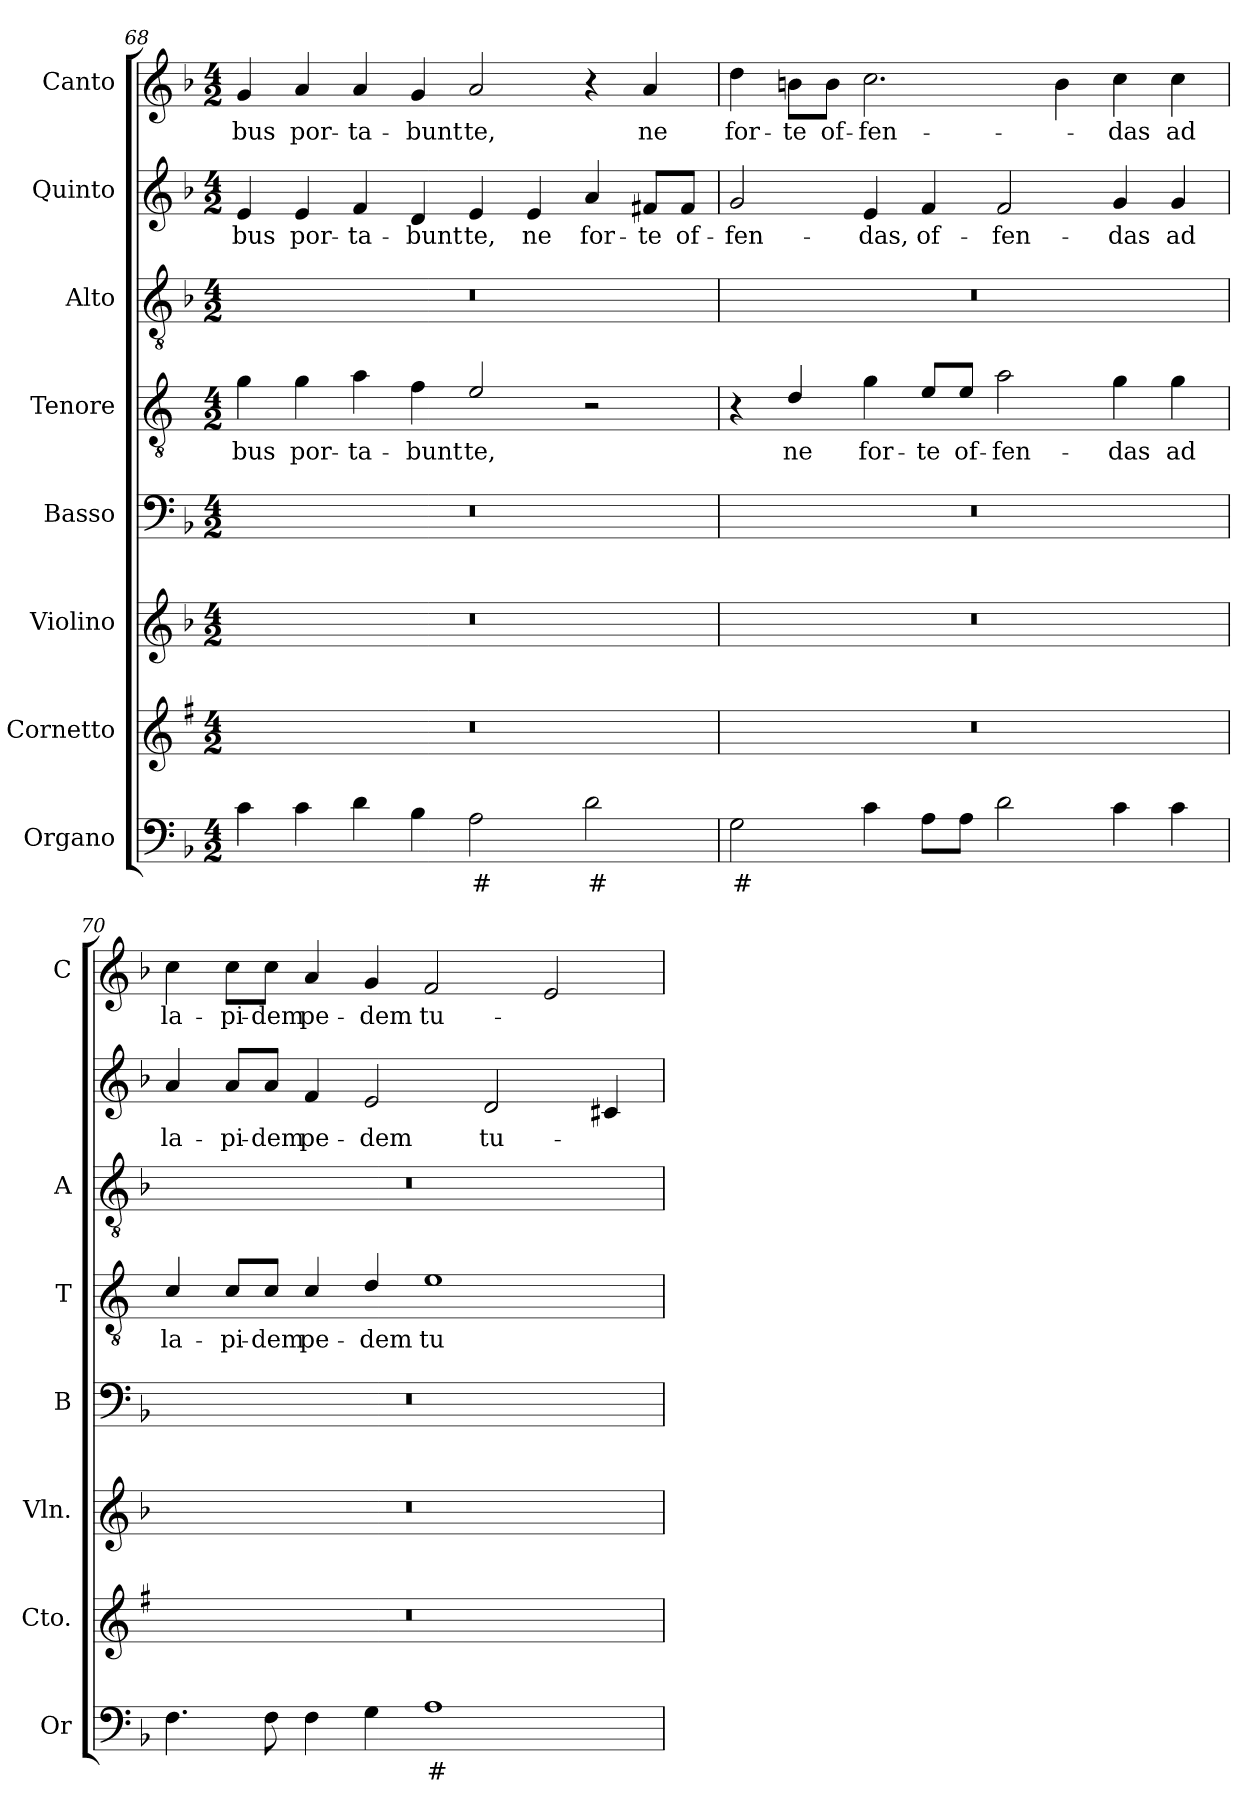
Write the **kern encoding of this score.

**kern	**text	**kern	**kern	**kern	**kern	**text	**kern	**kern	**text	**kern	**text
*part8	*part8	*part7	*part6	*part5	*part4	*part4	*part3	*part2	*part2	*part1	*part1
*staff8	*staff8	*staff7	*staff6	*staff5	*staff4	*staff4	*staff3	*staff2	*staff2	*staff1	*staff1
*I"Organo	*	*I"Cornetto	*I"Violino	*I"Basso	*I"Tenore	*	*I"Alto	*I"Quinto	*	*I"Canto	*
*I'Or	*	*I'Cto.	*I'Vln.	*I'B	*I'T	*	*I'A	*	*	*I'C	*
!!LO:LB:g=z
*clefF4	*	*clefG2	*clefG2	*clefF4	*clefGv2	*	*clefGv2	*clefG2	*	*clefG2	*
*	*	*ITrd1c2	*	*	*ITrd4c7	*	*	*	*	*	*
*k[b-]	*	*k[b-]	*k[b-]	*k[b-]	*k[b-]	*	*k[b-]	*k[b-]	*	*k[b-]	*
*F:	*	*F:	*F:	*F:	*F:	*	*F:	*F:	*	*F:	*
*M4/2	*	*M4/2	*M4/2	*M4/2	*M4/2	*	*M4/2	*M4/2	*	*M4/2	*
=68	=68	=68	=68	=68	=68	=68	=68	=68	=68	=68	=68
!	!	!	!	!	!	!LO:LY:b	!	!	!LO:LY:b	!	!LO:LY:b
4c\	.	0r	0r	0r	4c\	-bus	0r	4e/	-bus	4g/	-bus
!	!	!	!	!	!	!LO:LY:b	!	!	!LO:LY:b	!	!LO:LY:b
4c\	.	.	.	.	4c\	por-	.	4e/	por-	4a/	por-
!	!	!	!	!	!	!LO:LY:b	!	!	!LO:LY:b	!	!LO:LY:b
4d\	.	.	.	.	4d\	-ta-	.	4f/	-ta-	4a/	-ta-
!	!	!	!	!	!	!LO:LY:b	!	!	!LO:LY:b	!	!LO:LY:b
4B-\	.	.	.	.	4B-\	-bunt	.	4d/	-bunt	4g/	-bunt
!	!LO:LY:b	!	!	!	!	!LO:LY:b	!	!	!LO:LY:b	!	!LO:LY:b
2A\	#	.	.	.	2A/	te,	.	4e/	te,	2a/	te,
!	!	!	!	!	!	!	!	!	!LO:LY:b	!	!
.	.	.	.	.	.	.	.	4e/	ne	.	.
!	!LO:LY:b	!	!	!	!	!	!	!	!LO:LY:b	!	!
2d\	#	.	.	.	2r	.	.	4a/	for-	4r	.
!	!	!	!	!	!	!	!	!	!LO:LY:b	!	!LO:LY:b
.	.	.	.	.	.	.	.	8f#X/L	-te	4a/	ne
!	!	!	!	!	!	!	!	!	!LO:LY:b	!	!
.	.	.	.	.	.	.	.	8f#/J	of-	.	.
=69	=69	=69	=69	=69	=69	=69	=69	=69	=69	=69	=69
!	!LO:LY:b	!	!	!	!	!	!	!	!LO:LY:b	!	!LO:LY:b
2G\	#	0r	0r	0r	4r	.	0r	2g/	-fen-	4dd\	for-
!	!	!	!	!	!	!LO:LY:b	!	!	!	!	!LO:LY:b
.	.	.	.	.	4G/	ne	.	.	.	8bn\L	-te
!	!	!	!	!	!	!	!	!	!	!	!LO:LY:b
.	.	.	.	.	.	.	.	.	.	8b\J	of-
!	!	!	!	!	!	!LO:LY:b	!	!	!LO:LY:b	!	!LO:LY:b
4c\	.	.	.	.	4c\	for-	.	4e/	-das,	2.cc\	-fen-
!	!	!	!	!	!	!LO:LY:b	!	!	!LO:LY:b	!	!
8A\L	.	.	.	.	8A/L	-te	.	4f/	of-	.	.
!	!	!	!	!	!	!LO:LY:b	!	!	!	!	!
8A\J	.	.	.	.	8A/J	of-	.	.	.	.	.
!	!	!	!	!	!	!LO:LY:b	!	!	!LO:LY:b	!	!
2d\	.	.	.	.	2d\	-fen-	.	2f/	-fen-	.	.
.	.	.	.	.	.	.	.	.	.	4b\	.
!	!	!	!	!	!	!LO:LY:b	!	!	!LO:LY:b	!	!LO:LY:b
4c\	.	.	.	.	4c\	-das	.	4g/	-das	4cc\	-das
!	!	!	!	!	!	!LO:LY:b	!	!	!LO:LY:b	!	!LO:LY:b
4c\	.	.	.	.	4c\	ad	.	4g/	ad	4cc\	ad
=70	=70	=70	=70	=70	=70	=70	=70	=70	=70	=70	=70
!	!	!	!	!	!	!LO:LY:b	!	!	!LO:LY:b	!	!LO:LY:b
4.F\	.	0r	0r	0r	4F/	la-	0r	4a/	la-	4cc\	la-
!	!	!	!	!	!	!LO:LY:b	!	!	!LO:LY:b	!	!LO:LY:b
.	.	.	.	.	8F/L	-pi-	.	8a/L	-pi-	8cc\L	-pi-
!	!	!	!	!	!	!LO:LY:b	!	!	!LO:LY:b	!	!LO:LY:b
8F\	.	.	.	.	8F/J	-dem	.	8a/J	-dem	8cc\J	-dem
!	!	!	!	!	!	!LO:LY:b	!	!	!LO:LY:b	!	!LO:LY:b
4F\	.	.	.	.	4F/	pe-	.	4f/	pe-	4a/	pe-
!	!	!	!	!	!	!LO:LY:b	!	!	!LO:LY:b	!	!LO:LY:b
4G\	.	.	.	.	4G/	-dem	.	2e/	-dem	4g/	-dem
!	!LO:LY:b	!	!	!	!	!LO:LY:b	!	!	!	!	!LO:LY:b
1A	#	.	.	.	1A	tu-	.	.	.	2f/	tu-
!	!	!	!	!	!	!	!	!	!LO:LY:b	!	!
.	.	.	.	.	.	.	.	2d/	tu-	.	.
.	.	.	.	.	.	.	.	.	.	2e/	.
.	.	.	.	.	.	.	.	4c#X/	.	.	.
=	=	=	=	=	=	=	=	=	=	=	=
*-	*-	*-	*-	*-	*-	*-	*-	*-	*-	*-	*-
